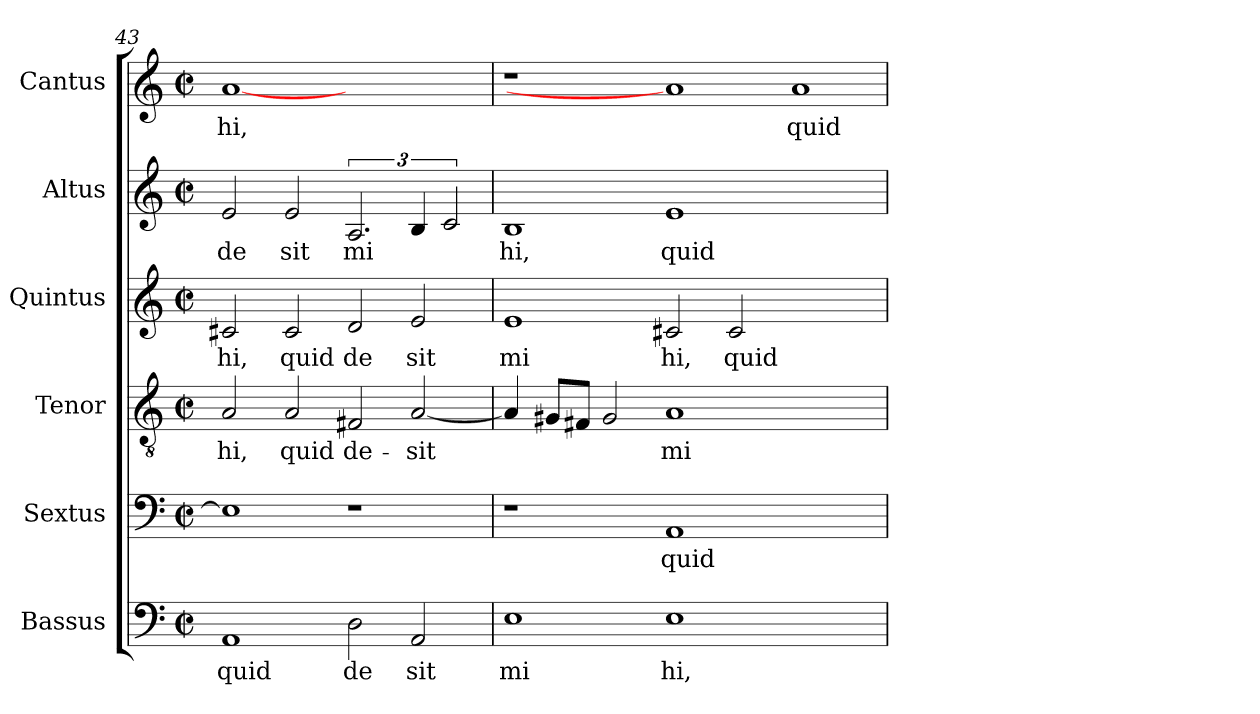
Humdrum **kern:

**kern	**text	**kern	**text	**kern	**text	**kern	**text	**kern	**text	**kern	**text
*part6	*part6	*part5	*part5	*part4	*part4	*part3	*part3	*part2	*part2	*part1	*part1
*staff6	*staff6	*staff5	*staff5	*staff4	*staff4	*staff3	*staff3	*staff2	*staff2	*staff1	*staff1
*I"Bassus	*	*I"Sextus	*	*I"Tenor	*	*I"Quintus	*	*I"Altus	*	*I"Cantus	*
!!LO:PB:g=z
*clefF4	*	*clefF4	*	*clefGv2	*	*clefG2	*	*clefG2	*	*clefG2	*
*k[]	*	*k[]	*	*k[]	*	*k[]	*	*k[]	*	*k[]	*
*C:	*	*C:	*	*C:	*	*C:	*	*C:	*	*C:	*
*M2/2	*	*M2/2	*	*M2/2	*	*M2/2	*	*M2/2	*	*M2/2	*
*met(c|)	*	*met(c|)	*	*met(c|)	*	*met(c|)	*	*met(c|)	*	*met(c|)	*
=43	=43	=43	=43	=43	=43	=43	=43	=43	=43	=43	=43
!	!LO:LY:b:cj	!	!LO:LY:b:cj	!	!LO:LY:b:cj	!	!LO:LY:b:cj	!	!LO:LY:b:cj	!	!LO:LY:b:cj
1AA	quid	1E]	.	2A/	-hi,	2c#X/	hi,	2e/	de	[1a	hi,
!	!	!	!	!	!LO:LY:b:cj	!	!LO:LY:b:cj	!	!LO:LY:b:cj	!	!
.	.	.	.	2A/	quid	2c#/	quid	2e/	sit	.	.
!	!LO:LY:b:cj	!	!	!	!LO:LY:b:cj	!	!LO:LY:b:cj	!	!LO:LY:b:cj	!	!
2D\	de	1r	.	2F#X/	de-	2d/	de	3.A/	mi	1ryy	.
!	!LO:LY:b:cj	!	!	!	!LO:LY:b:cj	!	!LO:LY:b:cj	!	!LO:LY:b:cj	!	!
2AA/	sit	.	.	[<2A/	-sit	2e/	sit	6B/	.	.	.
!	!	!	!	!	!	!	!	!	!LO:LY:b:cj	!	!
.	.	.	.	.	.	.	.	3c/	.	.	.
=44	=44	=44	=44	=44	=44	=44	=44	=44	=44	=44	=44
!	!LO:LY:b:cj	!	!	!	!LO:LY:b:cj	!	!LO:LY:b:cj	!	!LO:LY:b:cj	!	!
1E	mi	1r	.	4A/]	.	1e	mi	1B	hi,	1r	.
!	!	!	!	!	!LO:LY:b:cj	!	!	!	!	!	!
.	.	.	.	8G#/L	.	.	.	.	.	.	.
!	!	!	!	!	!LO:LY:b:cj	!	!	!	!	!	!
.	.	.	.	8F#/J	.	.	.	.	.	.	.
!	!	!	!	!	!LO:LY:b:cj	!	!	!	!	!	!
.	.	.	.	2G#/	.	.	.	.	.	.	.
!	!LO:LY:b:cj	!	!LO:LY:b:cj	!	!LO:LY:b:cj	!	!LO:LY:b:cj	!	!LO:LY:b:cj	!	!
1E	hi,	1AA	quid	1A	mi-	2c#X/	hi,	1e	quid	1a]	.
!	!	!	!	!	!	!	!LO:LY:b:cj	!	!	!	!
.	.	.	.	.	.	2c#/	quid	.	.	.	.
!	!	!	!	!	!	!	!	!	!	!	!LO:LY:b:cj
1ryy	.	1ryy	.	1ryy	.	1ryy	.	1ryy	.	1a	quid
=	=	=	=	=	=	=	=	=	=	=	=
*-	*-	*-	*-	*-	*-	*-	*-	*-	*-	*-	*-
